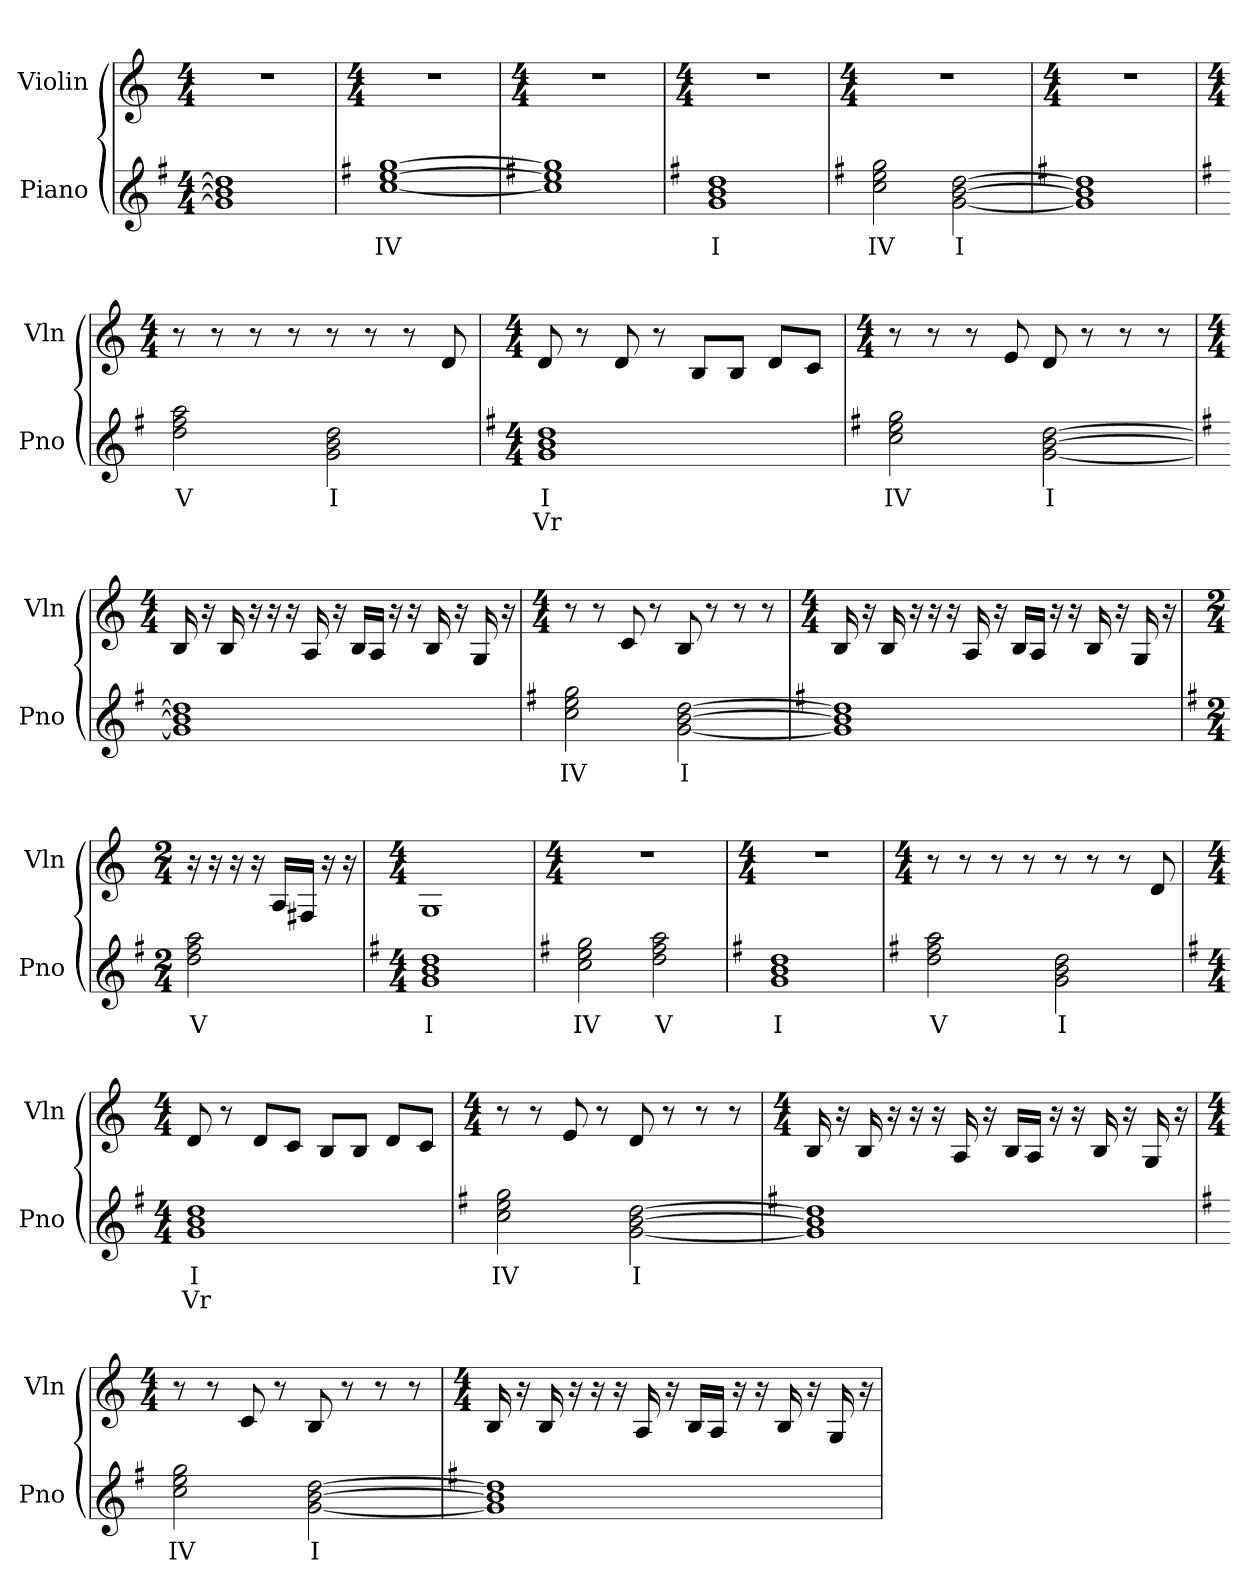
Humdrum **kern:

**kern	**text	**text	**kern
*part2	*part2	*part2	*part1
*staff2	*staff2	*staff2	*staff1
*I"Piano	*	*	*I"Violin
*I'Pno	*	*	*I'Vln
*k[f#]	*	*	*
*G:	*	*	*
*M4/4	*	*	*M4/4
=	=	=	=
1g] 1b] 1dd]	.	.	1r
=	=	=	=
*k[f#]	*	*	*
*G:	*	*	*
*	*	*	*M4/4
[1cc [1ee [1gg	IV	.	1r
=	=	=	=
*k[f#]	*	*	*
*G:	*	*	*
*	*	*	*M4/4
1cc] 1ee] 1gg]	.	.	1r
=	=	=	=
*k[f#]	*	*	*
*G:	*	*	*
*	*	*	*M4/4
1g 1b 1dd	I	.	1r
=	=	=	=
*k[f#]	*	*	*
*G:	*	*	*
*	*	*	*M4/4
2cc 2ee 2gg	IV	.	1r
[2g [2b [2dd	I	.	.
=	=	=	=
*k[f#]	*	*	*
*G:	*	*	*
*	*	*	*M4/4
1g] 1b] 1dd]	.	.	1r
=	=	=	=
*k[f#]	*	*	*
*G:	*	*	*
*	*	*	*M4/4
2dd 2ff# 2aa	V	.	8r
.	.	.	8r
.	.	.	8r
.	.	.	8r
2g 2b 2dd	I	.	8r
.	.	.	8r
.	.	.	8r
.	.	.	8d
=	=	=	=
*k[f#]	*	*	*
*G:	*	*	*
*M4/4	*	*	*M4/4
1g 1b 1dd	I	Vr	8d
.	.	.	8r
.	.	.	8d
.	.	.	8r
.	.	.	8BL
.	.	.	8BJ
.	.	.	8dL
.	.	.	8cJ
=	=	=	=
*k[f#]	*	*	*
*G:	*	*	*
*	*	*	*M4/4
2cc 2ee 2gg	IV	.	8r
.	.	.	8r
.	.	.	8r
.	.	.	8e
[2g [2b [2dd	I	.	8d
.	.	.	8r
.	.	.	8r
.	.	.	8r
=	=	=	=
*k[f#]	*	*	*
*G:	*	*	*
*	*	*	*M4/4
1g] 1b] 1dd]	.	.	16B
.	.	.	16r
.	.	.	16B
.	.	.	16r
.	.	.	16r
.	.	.	16r
.	.	.	16A
.	.	.	16r
.	.	.	16BLL
.	.	.	16AJJ
.	.	.	16r
.	.	.	16r
.	.	.	16B
.	.	.	16r
.	.	.	16G
.	.	.	16r
=	=	=	=
*k[f#]	*	*	*
*G:	*	*	*
*	*	*	*M4/4
2cc 2ee 2gg	IV	.	8r
.	.	.	8r
.	.	.	8c
.	.	.	8r
[2g [2b [2dd	I	.	8B
.	.	.	8r
.	.	.	8r
.	.	.	8r
=	=	=	=
*k[f#]	*	*	*
*G:	*	*	*
*	*	*	*M4/4
1g] 1b] 1dd]	.	.	16B
.	.	.	16r
.	.	.	16B
.	.	.	16r
.	.	.	16r
.	.	.	16r
.	.	.	16A
.	.	.	16r
.	.	.	16BLL
.	.	.	16AJJ
.	.	.	16r
.	.	.	16r
.	.	.	16B
.	.	.	16r
.	.	.	16G
.	.	.	16r
=	=	=	=
*k[f#]	*	*	*
*G:	*	*	*
*M2/4	*	*	*M2/4
2dd 2ff# 2aa	V	.	16r
.	.	.	16r
.	.	.	16r
.	.	.	16r
.	.	.	16ALL
.	.	.	16F#XJJ
.	.	.	16r
.	.	.	16r
=	=	=	=
*k[f#]	*	*	*
*G:	*	*	*
*M4/4	*	*	*M4/4
1g 1b 1dd	I	.	1G
=	=	=	=
*k[f#]	*	*	*
*G:	*	*	*
*	*	*	*M4/4
2cc 2ee 2gg	IV	.	1r
2dd 2ff# 2aa	V	.	.
=	=	=	=
*k[f#]	*	*	*
*G:	*	*	*
*	*	*	*M4/4
1g 1b 1dd	I	.	1r
=	=	=	=
*k[f#]	*	*	*
*G:	*	*	*
*	*	*	*M4/4
2dd 2ff# 2aa	V	.	8r
.	.	.	8r
.	.	.	8r
.	.	.	8r
2g 2b 2dd	I	.	8r
.	.	.	8r
.	.	.	8r
.	.	.	8d
=	=	=	=
*k[f#]	*	*	*
*G:	*	*	*
*M4/4	*	*	*M4/4
1g 1b 1dd	I	Vr	8d
.	.	.	8r
.	.	.	8dL
.	.	.	8cJ
.	.	.	8BL
.	.	.	8BJ
.	.	.	8dL
.	.	.	8cJ
=	=	=	=
*k[f#]	*	*	*
*G:	*	*	*
*	*	*	*M4/4
2cc 2ee 2gg	IV	.	8r
.	.	.	8r
.	.	.	8e
.	.	.	8r
[2g [2b [2dd	I	.	8d
.	.	.	8r
.	.	.	8r
.	.	.	8r
=	=	=	=
*k[f#]	*	*	*
*G:	*	*	*
*	*	*	*M4/4
1g] 1b] 1dd]	.	.	16B
.	.	.	16r
.	.	.	16B
.	.	.	16r
.	.	.	16r
.	.	.	16r
.	.	.	16A
.	.	.	16r
.	.	.	16BLL
.	.	.	16AJJ
.	.	.	16r
.	.	.	16r
.	.	.	16B
.	.	.	16r
.	.	.	16G
.	.	.	16r
=	=	=	=
*k[f#]	*	*	*
*G:	*	*	*
*	*	*	*M4/4
2cc 2ee 2gg	IV	.	8r
.	.	.	8r
.	.	.	8c
.	.	.	8r
[2g [2b [2dd	I	.	8B
.	.	.	8r
.	.	.	8r
.	.	.	8r
=	=	=	=
*k[f#]	*	*	*
*G:	*	*	*
*	*	*	*M4/4
1g] 1b] 1dd]	.	.	16B
.	.	.	16r
.	.	.	16B
.	.	.	16r
.	.	.	16r
.	.	.	16r
.	.	.	16A
.	.	.	16r
.	.	.	16BLL
.	.	.	16AJJ
.	.	.	16r
.	.	.	16r
.	.	.	16B
.	.	.	16r
.	.	.	16G
.	.	.	16r
=	=	=	=
*-	*-	*-	*-
